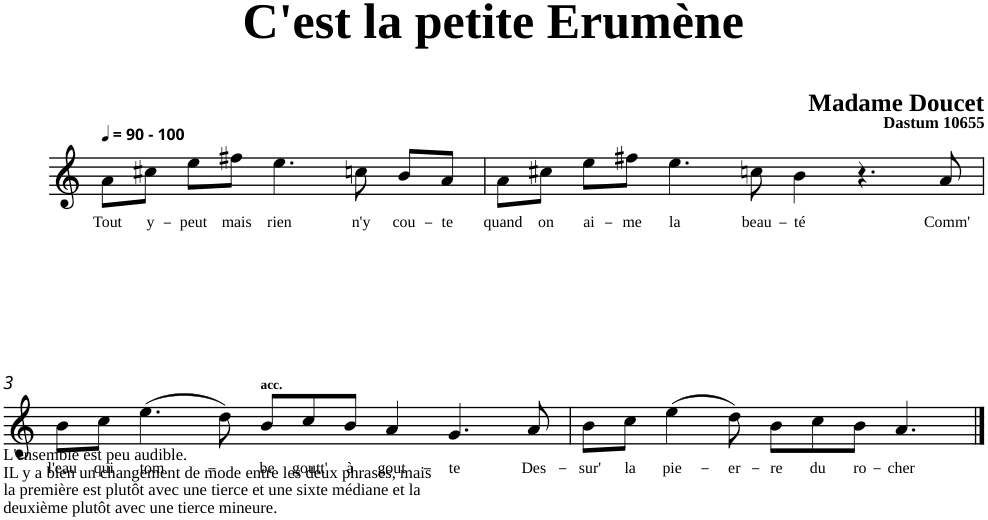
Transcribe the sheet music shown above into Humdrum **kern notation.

**kern	**text
*part1	*part1
*staff1	*staff1
*clefG2	*
*k[]	*
=1	=1
!LO:TX:a:B:t=- 100	!
!	!LO:LY:b
8a\L	Tout
!	!LO:LY:b
8cc#X\J	y-
!	!LO:LY:b
8ee\L	-peut
!	!LO:LY:b
8ff#X\J	mais
!	!LO:LY:b
4.ee\	rien
!	!LO:LY:b
8ccn\	n'y
!	!LO:LY:b
8b/L	cou-
!	!LO:LY:b
8a/J	-te
=2	=2
!	!LO:LY:b
8a\L	quand
!	!LO:LY:b
8cc#X\J	on
!	!LO:LY:b
8ee\L	ai-
!	!LO:LY:b
8ff#X\J	-me
!	!LO:LY:b
4.ee\	la
!	!LO:LY:b
8ccn\	beau-
!	!LO:LY:b
4b\	-té
4.r	.
!	!LO:LY:b
8a/	Comm'
!!LO:LB:g=z
=3	=3
!	!LO:LY:b
8b\L	l'eau
!	!LO:LY:b
8cc\J	qui
!	!LO:LY:b
(>4.ee\	tom-
8dd\)	.
!LO:TX:a:B:t=acc.	!
!	!LO:LY:b
8b/L	-be
!	!LO:LY:b
8cc/	goutt'
!	!LO:LY:b
8b/J	à
!	!LO:LY:b
4a/	gout-
!	!LO:LY:b
4.g/	-te
!	!LO:LY:b
8a/	Des-
=4	=4
!	!LO:LY:b
8b\L	-sur'
!	!LO:LY:b
8cc\J	la
!	!LO:LY:b
(>4ee\	pie-
!	!LO:LY:b
8dd\)	-er-
!	!LO:LY:b
8b\L	-re
!	!LO:LY:b
8cc\	du
!	!LO:LY:b
8b\J	ro-
!	!LO:LY:b
4.a/	-cher
==	==
*-	*-
